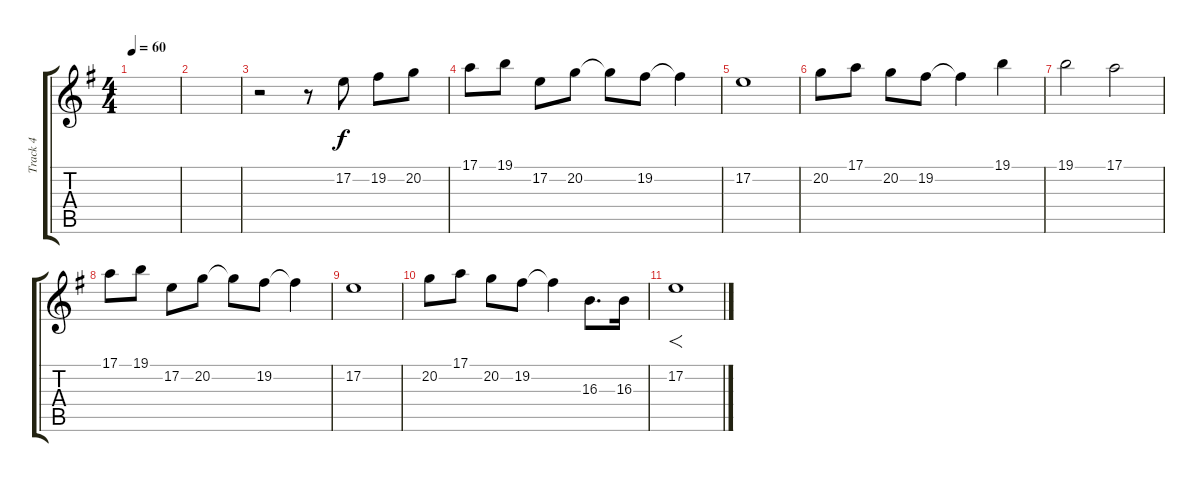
\track ("Track 4" "Track 4") {instrument acousticgrandpiano}
\staff {score tabs}
\tuning (E4 B3 G3 D3 A2 E2) {hide}
\ts (4 4)
\tempo 60
\clef g2
\ks g
|
|
r.2 r.8 17.2.8 19.2.8 20.2.8 |
17.1.8 19.1.8 17.2.8 20.2.8 20.2{t}.8 19.2.8 19.2{t}.4 |
17.2.1 |
20.2.8 17.1.8 20.2.8 19.2.8 19.2{t}.4 19.1.4 |
19.1.2 17.1.2 |
17.1.8 19.1.8 17.2.8 20.2.8 20.2{t}.8 19.2.8 19.2{t}.4 |
17.2.1 |
20.2.8 17.1.8 20.2.8 19.2.8 19.2{t}.4 16.3.8{d} 16.3.16 |
17.2.1{f}
